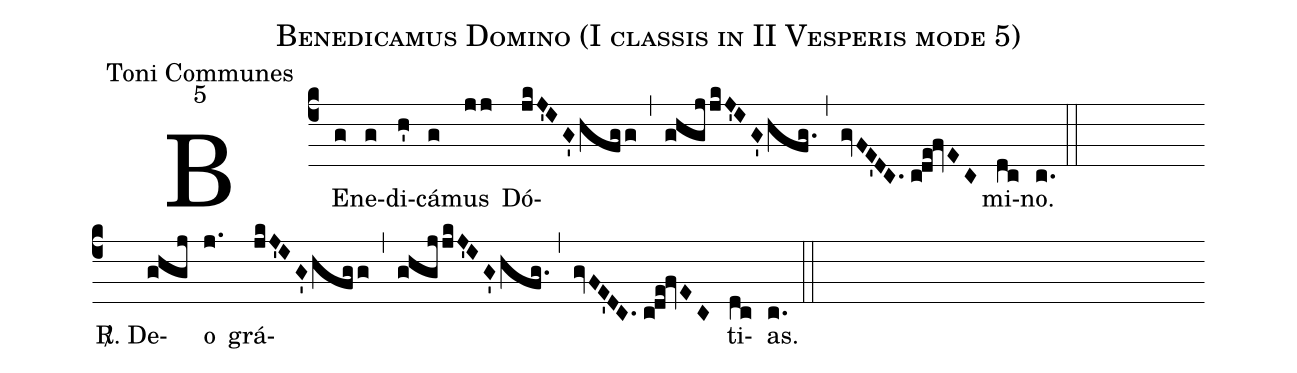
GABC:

name:Benedicamus Domino (I classis in II Vesperis mode 5);
office-part:Toni Communes;
mode:5;
%%
(c4) BE(g)ne(g)di(h')cá(g)mus(jj) Dó(jkJ'IG'hfgg)(,)(ghgjjkJ'IG'hfg.)(,)(gvFE'DC.//cde!fvEC)mi(dc)no.(c.) (::) (Z-)
<sp>R/</sp>. De(ghgj)o(j.) grá(jkJ'IG'hfgg)(,)(ghgjjkJ'IG'hfg.)(,)(gvFE'DC.//cde!fvEC)ti(dc)as.(c.) (::)
